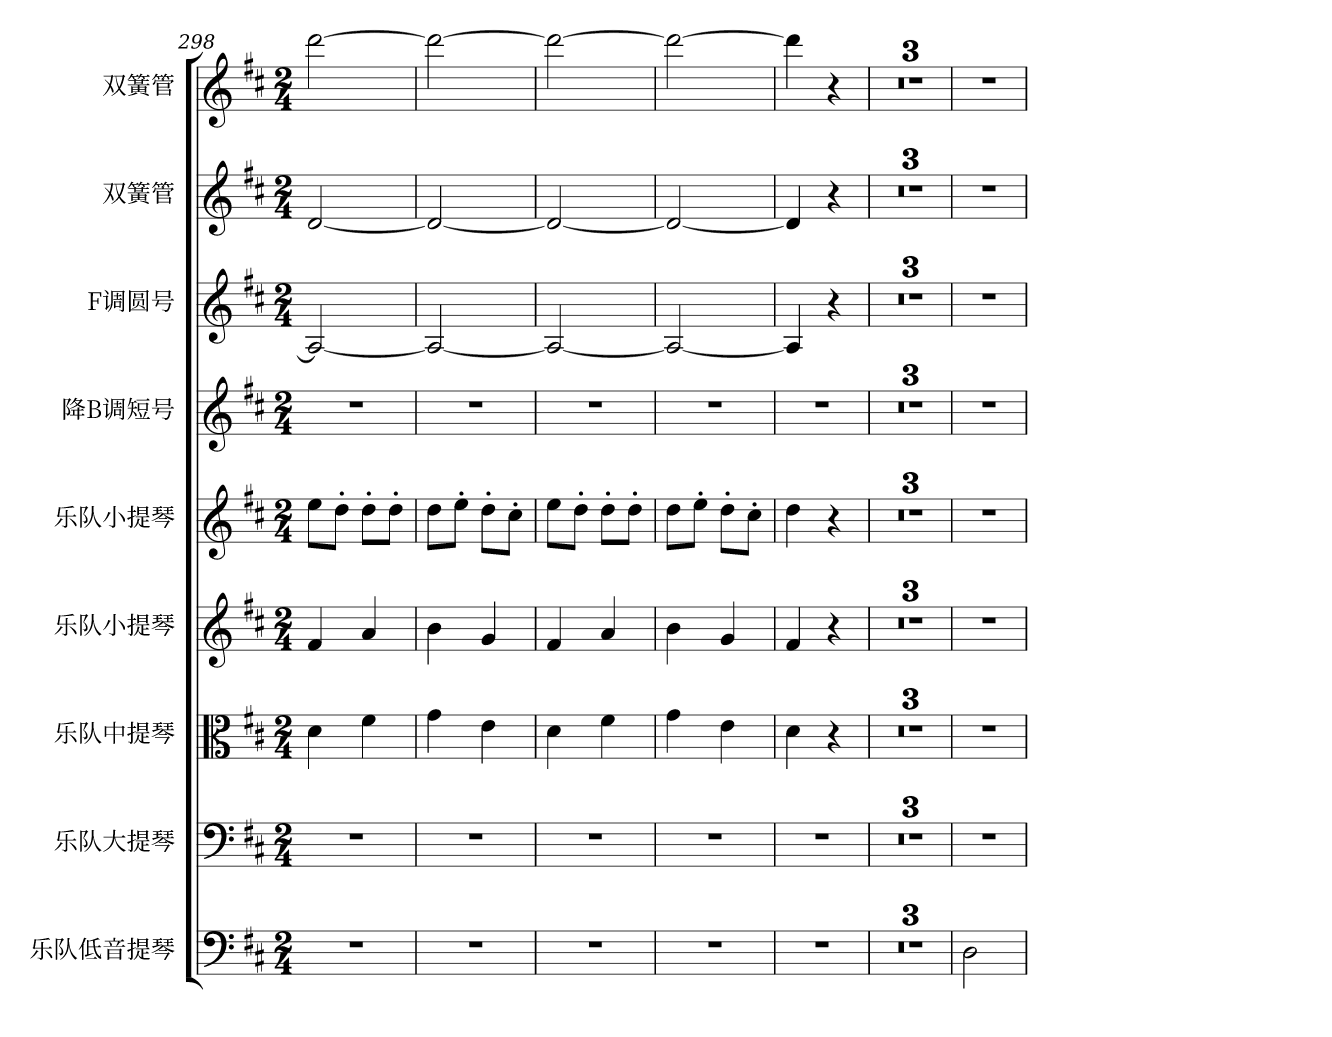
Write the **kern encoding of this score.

**kern	**kern	**kern	**kern	**kern	**kern	**kern	**kern	**kern
*part9	*part8	*part7	*part6	*part5	*part4	*part3	*part2	*part1
*staff9	*staff8	*staff7	*staff6	*staff5	*staff4	*staff3	*staff2	*staff1
*I"乐队低音提琴	*I"乐队大提琴	*I"乐队中提琴	*I"乐队小提琴	*I"乐队小提琴	*I"降B调短号	*I"F调圆号	*I"双簧管	*I"双簧管
*clefF4	*clefF4	*clefC3	*clefG2	*clefG2	*clefG2	*clefG2	*clefG2	*clefG2
*ITrd7c12	*	*	*	*	*ITrd1c2	*ITrd4c7	*	*
*k[f#c#]	*k[f#c#]	*k[f#c#]	*k[f#c#]	*k[f#c#]	*k[]	*k[f#]	*k[f#c#]	*k[f#c#]
*M2/4	*M2/4	*M2/4	*M2/4	*M2/4	*M2/4	*M2/4	*M2/4	*M2/4
=298	=298	=298	=298	=298	=298	=298	=298	=298
2r	2r	4d\	4f#/	8ee\L	2r	2D/_	[2d/	[2ddd\
.	.	.	.	8dd'\J	.	.	.	.
.	.	4f#\	4a/	8dd'\L	.	.	.	.
.	.	.	.	8dd'\J	.	.	.	.
!!LO:PB:g=z
=299	=299	=299	=299	=299	=299	=299	=299	=299
2r	2r	4g\	4b\	8dd\L	2r	2D/_	2d/_	2ddd\_
.	.	.	.	8ee'\J	.	.	.	.
.	.	4e\	4g/	8dd'\L	.	.	.	.
.	.	.	.	8cc#'\J	.	.	.	.
=300	=300	=300	=300	=300	=300	=300	=300	=300
2r	2r	4d\	4f#/	8ee\L	2r	2D/_	2d/_	2ddd\_
.	.	.	.	8dd'\J	.	.	.	.
.	.	4f#\	4a/	8dd'\L	.	.	.	.
.	.	.	.	8dd'\J	.	.	.	.
=301	=301	=301	=301	=301	=301	=301	=301	=301
2r	2r	4g\	4b\	8dd\L	2r	2D/_	2d/_	2ddd\_
.	.	.	.	8ee'\J	.	.	.	.
.	.	4e\	4g/	8dd'\L	.	.	.	.
.	.	.	.	8cc#'\J	.	.	.	.
=302	=302	=302	=302	=302	=302	=302	=302	=302
*	*	*	*	*	*	*	*	*MM129
2r	2r	4d\	4f#/	4dd\	2r	4D/]	4d/]	4ddd\]
.	.	4r	4r	4r	.	4r	4r	4r
=303	=303	=303	=303	=303	=303	=303	=303	=303
*	*	*	*	*	*	*	*	*MM160
2r	2r	2r	2r	2r	2r	2r	2r	2r
=304	=304	=304	=304	=304	=304	=304	=304	=304
2r	2r	2r	2r	2r	2r	2r	2r	2r
=305	=305	=305	=305	=305	=305	=305	=305	=305
2r	2r	2r	2r	2r	2r	2r	2r	2r
=306	=306	=306	=306	=306	=306	=306	=306	=306
2DD\	2r	2r	2r	2r	2r	2r	2r	2r
=	=	=	=	=	=	=	=	=
*-	*-	*-	*-	*-	*-	*-	*-	*-
